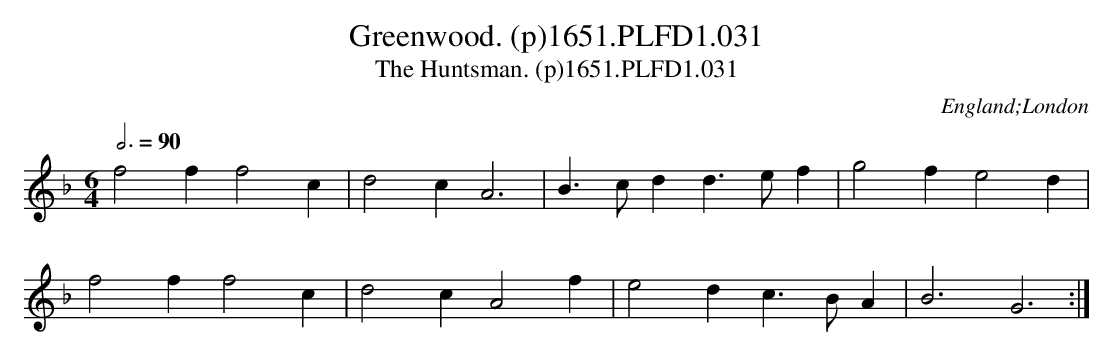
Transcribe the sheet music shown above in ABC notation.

X:1
T:Greenwood. (p)1651.PLFD1.031
T:Huntsman. (p)1651.PLFD1.031, The
M:6/4
L:1/4
Q:3/4=90
O:England;London
K:F
f2f f2c|d2c A3|B>cd d>ef|g2f e2d|
f2f f2c|d2c A2f|e2d c>BA|B3 G3:|
